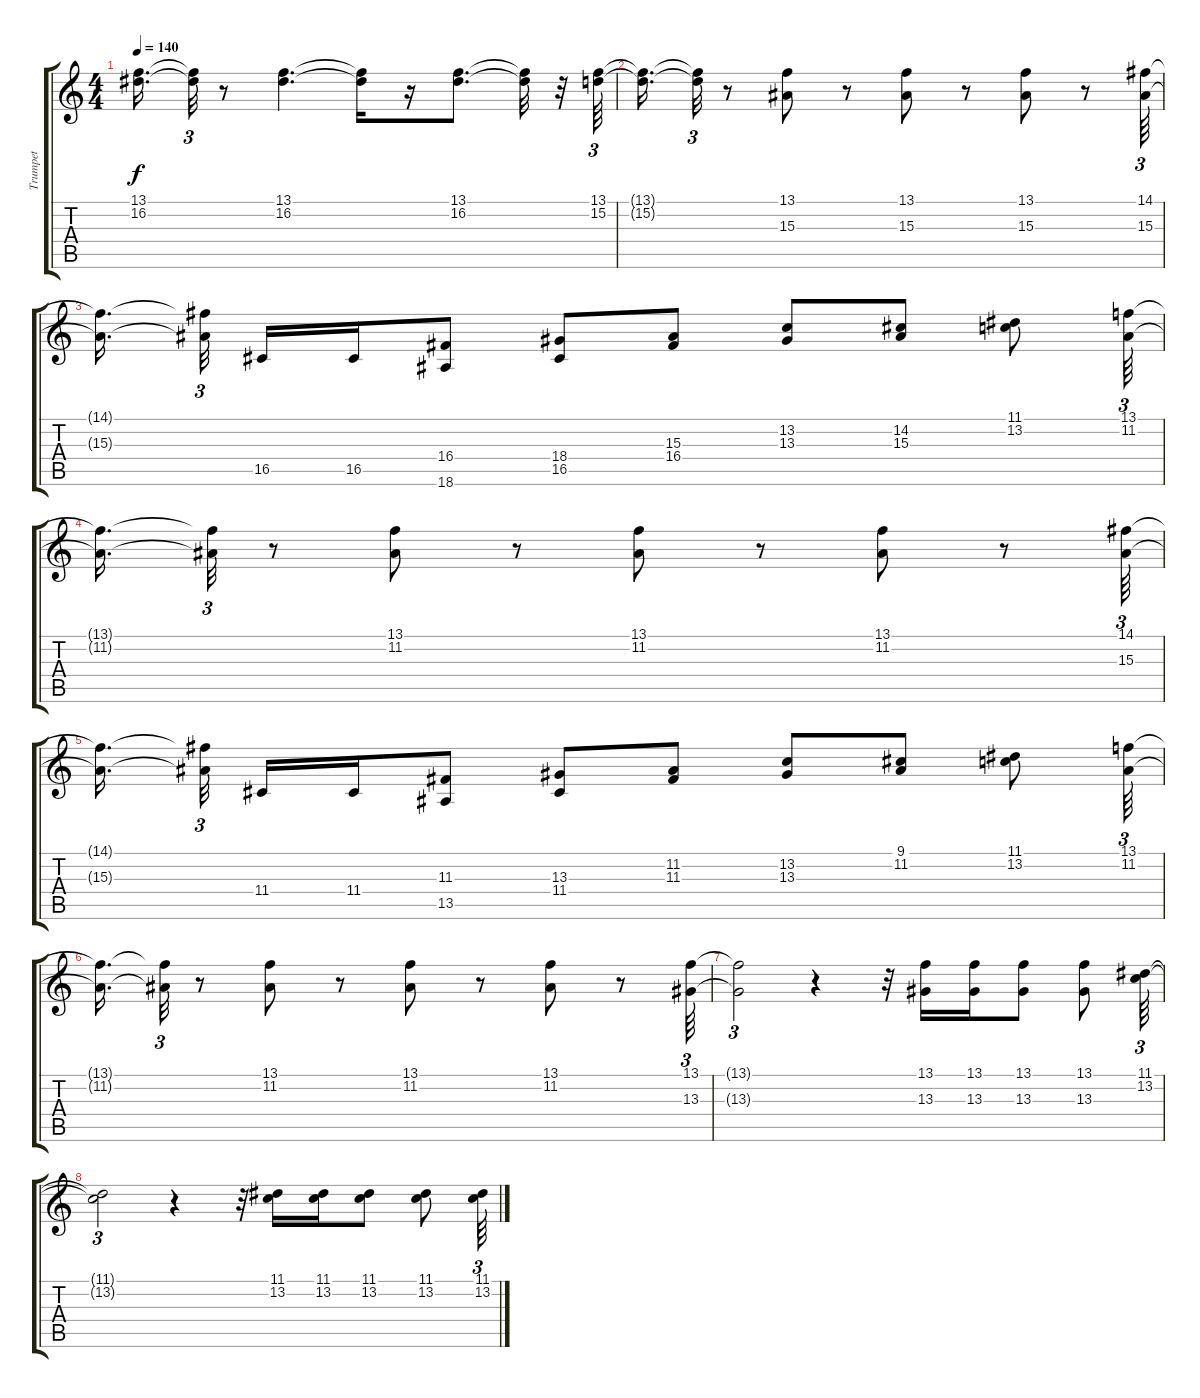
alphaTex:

\track ("Trumpet" "Trumpet") {instrument trumpet}
\staff {score tabs}
\tuning (E4 B3 G3 D3 A2 E2) {hide}
\ts (4 4)
\tempo 140
\clef g2
\ks c
(13.1{t} 16.2{t}).16{d dy f} (13.1{t} 16.2{t}).32{tu (3 2)} r.8 (13.1 16.2).4{d} (13.1{t} 16.2{t}).16 r.16 (13.1 16.2).8{d} (13.1{t} 16.2{t}).32 r.32 (13.1 15.2).64{tu (3 2)} |
(13.1{t} 15.2{t}).16{d} (13.1{t} 15.2{t}).32{tu (3 2)} r.8 (13.1 15.3).8 r.8 (13.1 15.3).8 r.8 (13.1 15.3).8 r.8 (14.1 15.3).64{tu (3 2)} |
(14.1{t} 15.3{t}).16{d beam splitsecondary} (14.1{t} 15.3{t}).32{tu (3 2) beam splitsecondary} 16.5.16 16.5.16 (16.4 18.6).8 (18.4 16.5).8 (15.3 16.4).8 (13.2 13.3).8 (14.2 15.3).8 (11.1 13.2).8 (13.1 11.2).64{tu (3 2)} |
(13.1{t} 11.2{t}).16{d} (13.1{t} 11.2{t}).32{tu (3 2)} r.8 (13.1 11.2).8 r.8 (13.1 11.2).8 r.8 (13.1 11.2).8 r.8 (14.1 15.3).64{tu (3 2)} |
(14.1{t} 15.3{t}).16{d beam splitsecondary} (14.1{t} 15.3{t}).32{tu (3 2) beam splitsecondary} 11.4.16 11.4.16 (11.3 13.5).8 (13.3 11.4).8 (11.2 11.3).8 (13.2 13.3).8 (9.1 11.2).8 (11.1 13.2).8 (13.1 11.2).64{tu (3 2)} |
(13.1{t} 11.2{t}).16{d} (13.1{t} 11.2{t}).32{tu (3 2)} r.8 (13.1 11.2).8 r.8 (13.1 11.2).8 r.8 (13.1 11.2).8 r.8 (13.1 13.3).64{tu (3 2)} |
(13.1{t} 13.3{t}).2{tu (3 2)} r.4 r.32 (13.1 13.3).16 (13.1 13.3).16 (13.1 13.3).8 (13.1 13.3).8 (11.1 13.2).64{tu (3 2)} |
(11.1{t} 13.2{t}).2{tu (3 2)} r.4 r.32 (11.1 13.2).16 (11.1 13.2).16 (11.1 13.2).8 (11.1 13.2).8 (11.1 13.2).64{tu (3 2)}
